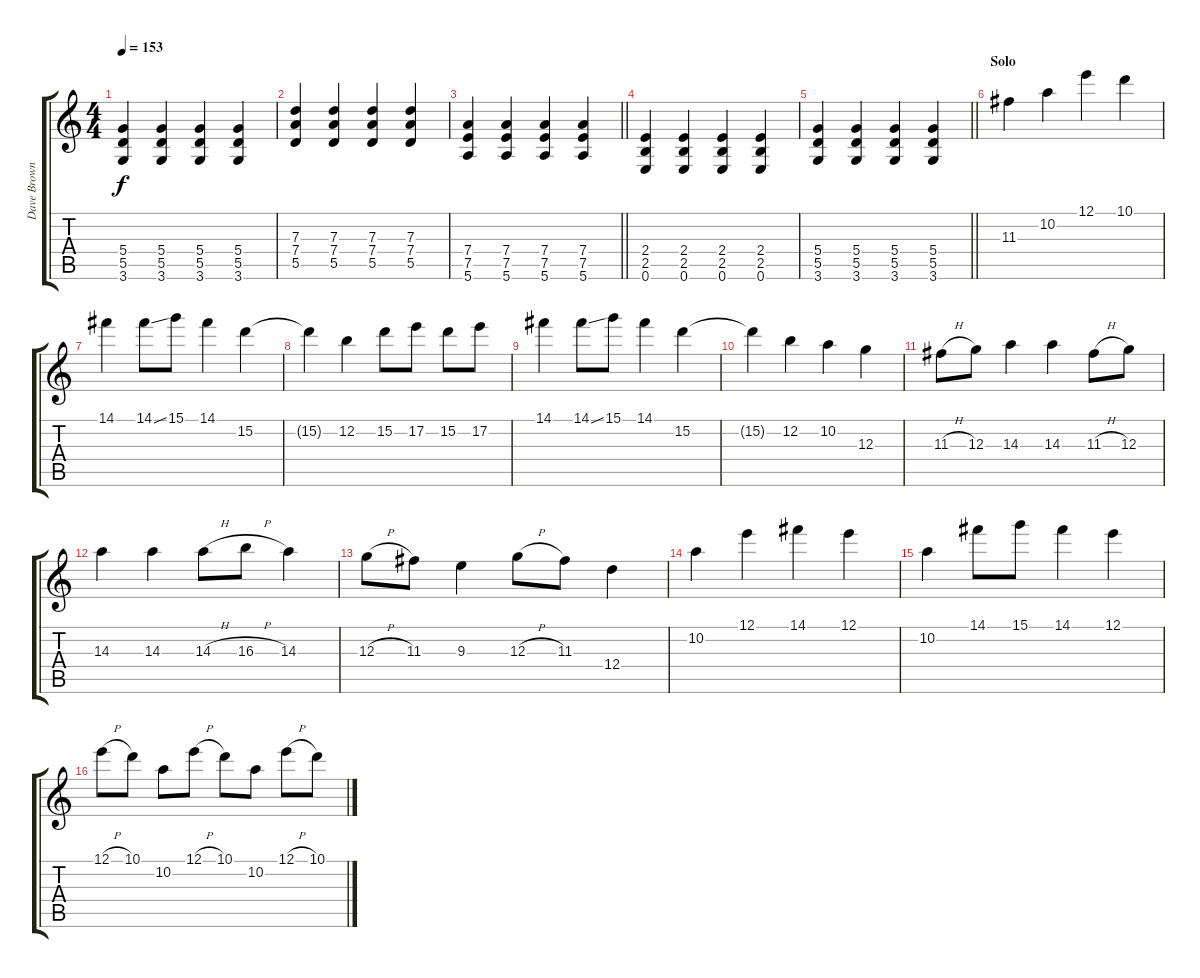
\track ("Dave Brownsound" "Dave Brown") {instrument distortionguitar}
\staff {score tabs}
\tuning (E4 B3 G3 D3 A2 E2) {hide}
\ts (4 4)
\tempo 153
\clef g2
\ks c
(5.4 5.5 3.6).4{dy f} (5.4 5.5 3.6).4 (5.4 5.5 3.6).4 (5.4 5.5 3.6).4 |
(7.3 7.4 5.5).4 (7.3 7.4 5.5).4 (7.3 7.4 5.5).4 (7.3 7.4 5.5).4 |
\barLineRight lightlight
(7.4 7.5 5.6).4 (7.4 7.5 5.6).4 (7.4 7.5 5.6).4 (7.4 7.5 5.6).4 |
(2.4 2.5 0.6).4 (2.4 2.5 0.6).4 (2.4 2.5 0.6).4 (2.4 2.5 0.6).4 |
\barLineRight lightlight
(5.4 5.5 3.6).4 (5.4 5.5 3.6).4 (5.4 5.5 3.6).4 (5.4 5.5 3.6).4 |
\section ("" "Solo")
11.3.4 10.2.4 12.1.4 10.1.4 |
14.1.4 14.1{ss}.8 15.1.8 14.1.4 15.2.4 |
15.2{t}.4 12.2.4 15.2.8 17.2.8 15.2.8 17.2.8 |
14.1.4 14.1{ss}.8 15.1.8 14.1.4 15.2.4 |
15.2{t}.4 12.2.4 10.2.4 12.3.4 |
11.3{h}.8 12.3.8 14.3.4 14.3.4 11.3{h}.8 12.3.8 |
14.3.4 14.3.4 14.3{h}.8 16.3{h}.8 14.3.4 |
12.3{h}.8 11.3.8 9.3.4 12.3{h}.8 11.3.8 12.4.4 |
10.2.4 12.1.4 14.1.4 12.1.4 |
10.2.4 14.1.8 15.1.8 14.1.4 12.1.4 |
12.1{h}.8 10.1.8 10.2.8 12.1{h}.8 10.1.8 10.2.8 12.1{h}.8 10.1.8
